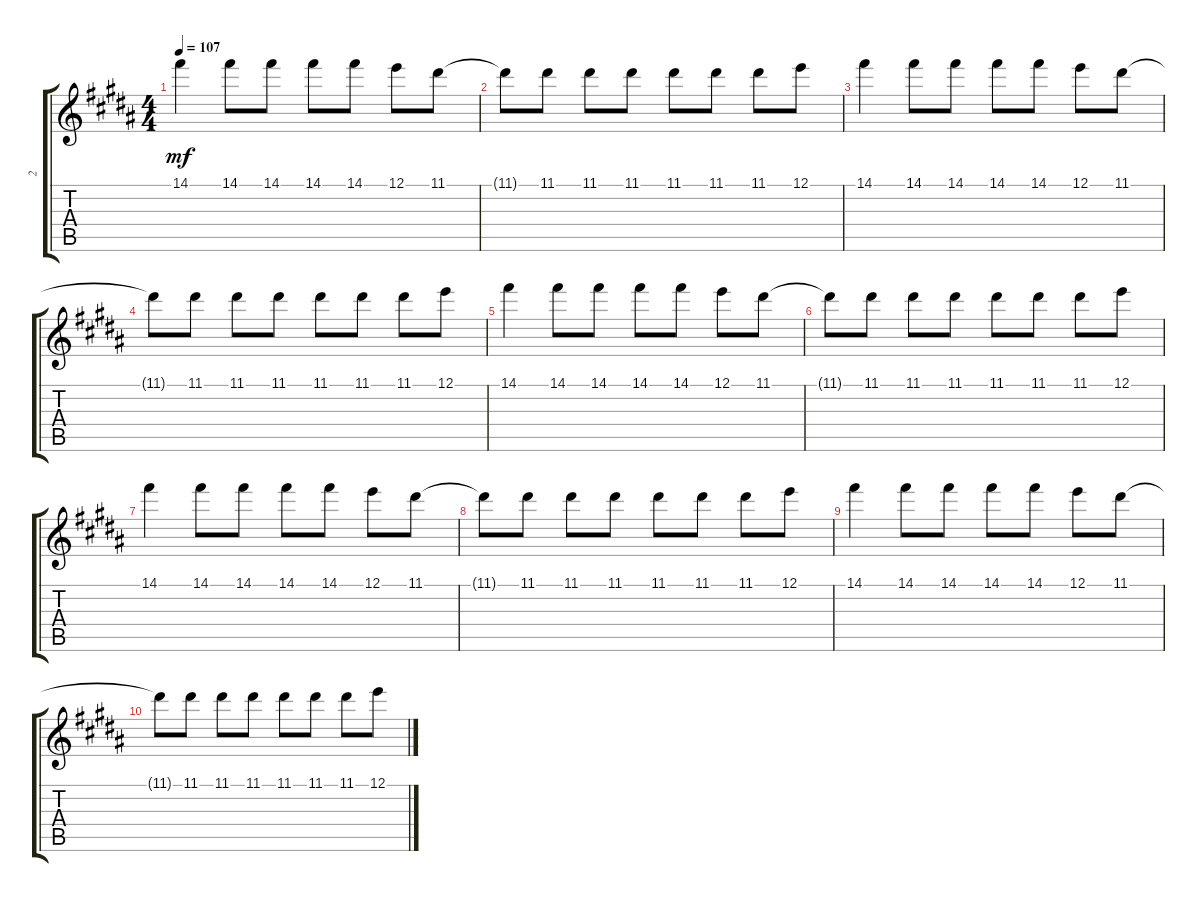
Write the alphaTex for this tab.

\track ("2" "2") {instrument acousticguitarsteel}
\staff {score tabs}
\tuning (E4 B3 G3 D3 A2 E2) {hide}
\ts (4 4)
\tempo 107
\clef g2
\ks g#minor
14.1.4{dy mf} 14.1.8 14.1.8 14.1.8 14.1.8 12.1.8 11.1.8 |
11.1{t}.8 11.1.8 11.1.8 11.1.8 11.1.8 11.1.8 11.1.8 12.1.8 |
14.1.4 14.1.8 14.1.8 14.1.8 14.1.8 12.1.8 11.1.8 |
11.1{t}.8 11.1.8 11.1.8 11.1.8 11.1.8 11.1.8 11.1.8 12.1.8 |
14.1.4 14.1.8 14.1.8 14.1.8 14.1.8 12.1.8 11.1.8 |
11.1{t}.8 11.1.8 11.1.8 11.1.8 11.1.8 11.1.8 11.1.8 12.1.8 |
14.1.4 14.1.8 14.1.8 14.1.8 14.1.8 12.1.8 11.1.8 |
11.1{t}.8 11.1.8 11.1.8 11.1.8 11.1.8 11.1.8 11.1.8 12.1.8 |
14.1.4 14.1.8 14.1.8 14.1.8 14.1.8 12.1.8 11.1.8 |
11.1{t}.8 11.1.8 11.1.8 11.1.8 11.1.8 11.1.8 11.1.8 12.1.8
